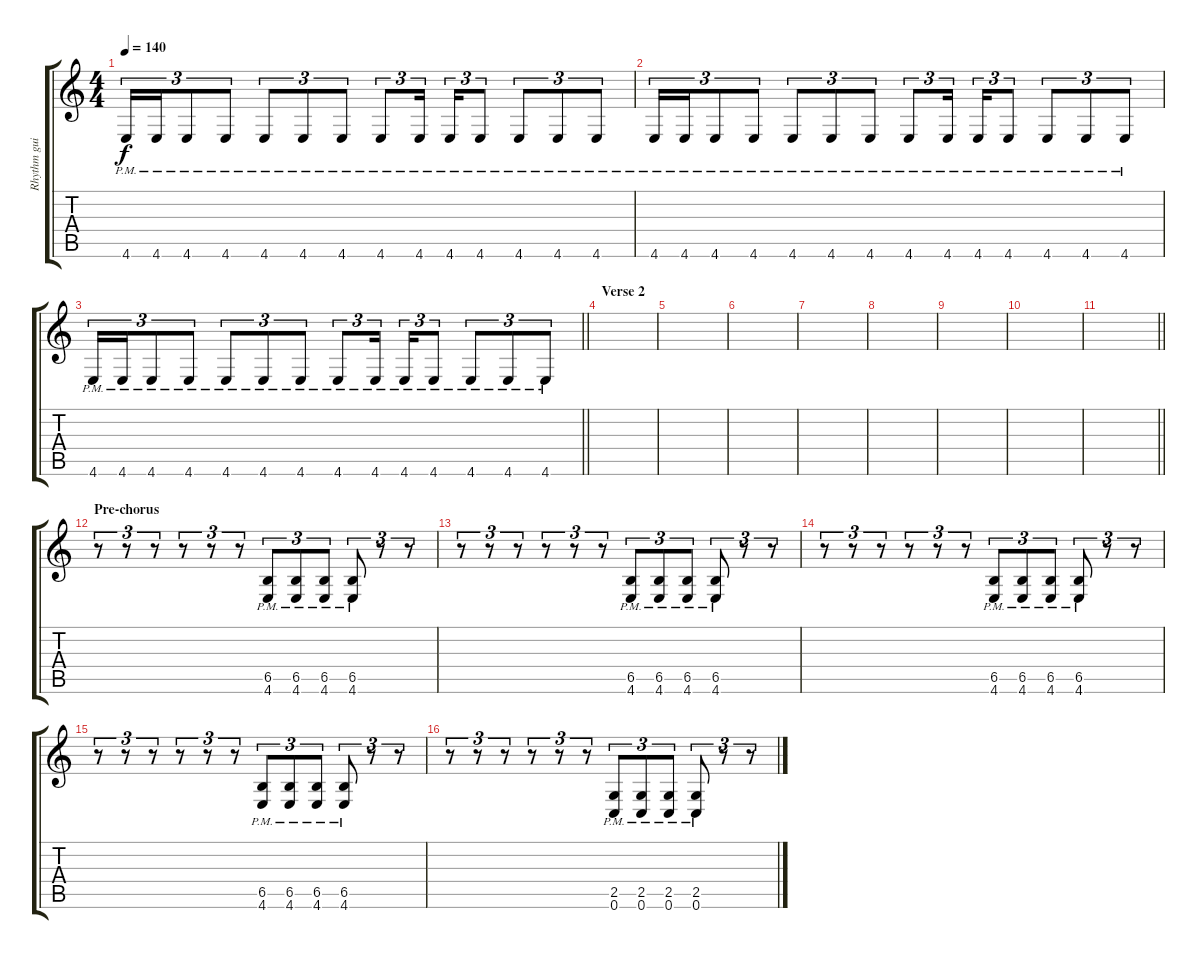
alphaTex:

\track ("Rhythm guitar 1" "Rhythm gui") {instrument distortionguitar}
\staff {score tabs}
\tuning (C4 G3 Eb3 Bb2 F2 C2) {hide}
\ts (4 4)
\tempo 140
\clef g2
\ks c
4.6{pm}.16{tu (3 2) dy f} 4.6{pm}.16{tu (3 2)} 4.6{pm}.8{tu (3 2)} 4.6{pm}.8{tu (3 2)} 4.6{pm}.8{tu (3 2)} 4.6{pm}.8{tu (3 2)} 4.6{pm}.8{tu (3 2)} 4.6{pm}.8{tu (3 2)} 4.6{pm}.16{tu (3 2) beam splitsecondary} 4.6{pm}.16{tu (3 2)} 4.6{pm}.8{tu (3 2)} 4.6{pm}.8{tu (3 2)} 4.6{pm}.8{tu (3 2)} 4.6{pm}.8{tu (3 2)} |
4.6{pm}.16{tu (3 2)} 4.6{pm}.16{tu (3 2)} 4.6{pm}.8{tu (3 2)} 4.6{pm}.8{tu (3 2)} 4.6{pm}.8{tu (3 2)} 4.6{pm}.8{tu (3 2)} 4.6{pm}.8{tu (3 2)} 4.6{pm}.8{tu (3 2)} 4.6{pm}.16{tu (3 2) beam splitsecondary} 4.6{pm}.16{tu (3 2)} 4.6{pm}.8{tu (3 2)} 4.6{pm}.8{tu (3 2)} 4.6{pm}.8{tu (3 2)} 4.6{pm}.8{tu (3 2)} |
\barLineRight lightlight
4.6{pm}.16{tu (3 2)} 4.6{pm}.16{tu (3 2)} 4.6{pm}.8{tu (3 2)} 4.6{pm}.8{tu (3 2)} 4.6{pm}.8{tu (3 2)} 4.6{pm}.8{tu (3 2)} 4.6{pm}.8{tu (3 2)} 4.6{pm}.8{tu (3 2)} 4.6{pm}.16{tu (3 2) beam splitsecondary} 4.6{pm}.16{tu (3 2)} 4.6{pm}.8{tu (3 2)} 4.6{pm}.8{tu (3 2)} 4.6{pm}.8{tu (3 2)} 4.6{pm}.8{tu (3 2)} |
\section ("" "Verse 2")
|
|
|
|
|
|
|
\barLineRight lightlight
|
\section ("" "Pre-chorus")
r.8{tu (3 2)} r.8{tu (3 2)} r.8{tu (3 2)} r.8{tu (3 2)} r.8{tu (3 2)} r.8{tu (3 2)} (6.5{pm} 4.6{pm}).8{tu (3 2)} (6.5{pm} 4.6{pm}).8{tu (3 2)} (6.5{pm} 4.6{pm}).8{tu (3 2)} (6.5{pm} 4.6{pm}).8{tu (3 2)} r.8{tu (3 2)} r.8{tu (3 2)} |
r.8{tu (3 2)} r.8{tu (3 2)} r.8{tu (3 2)} r.8{tu (3 2)} r.8{tu (3 2)} r.8{tu (3 2)} (6.5{pm} 4.6{pm}).8{tu (3 2)} (6.5{pm} 4.6{pm}).8{tu (3 2)} (6.5{pm} 4.6{pm}).8{tu (3 2)} (6.5{pm} 4.6{pm}).8{tu (3 2)} r.8{tu (3 2)} r.8{tu (3 2)} |
r.8{tu (3 2)} r.8{tu (3 2)} r.8{tu (3 2)} r.8{tu (3 2)} r.8{tu (3 2)} r.8{tu (3 2)} (6.5{pm} 4.6{pm}).8{tu (3 2)} (6.5{pm} 4.6{pm}).8{tu (3 2)} (6.5{pm} 4.6{pm}).8{tu (3 2)} (6.5{pm} 4.6{pm}).8{tu (3 2)} r.8{tu (3 2)} r.8{tu (3 2)} |
r.8{tu (3 2)} r.8{tu (3 2)} r.8{tu (3 2)} r.8{tu (3 2)} r.8{tu (3 2)} r.8{tu (3 2)} (6.5{pm} 4.6{pm}).8{tu (3 2)} (6.5{pm} 4.6{pm}).8{tu (3 2)} (6.5{pm} 4.6{pm}).8{tu (3 2)} (6.5{pm} 4.6{pm}).8{tu (3 2)} r.8{tu (3 2)} r.8{tu (3 2)} |
r.8{tu (3 2)} r.8{tu (3 2)} r.8{tu (3 2)} r.8{tu (3 2)} r.8{tu (3 2)} r.8{tu (3 2)} (2.5{pm} 0.6{pm}).8{tu (3 2)} (2.5{pm} 0.6{pm}).8{tu (3 2)} (2.5{pm} 0.6{pm}).8{tu (3 2)} (2.5{pm} 0.6{pm}).8{tu (3 2)} r.8{tu (3 2)} r.8{tu (3 2)}
